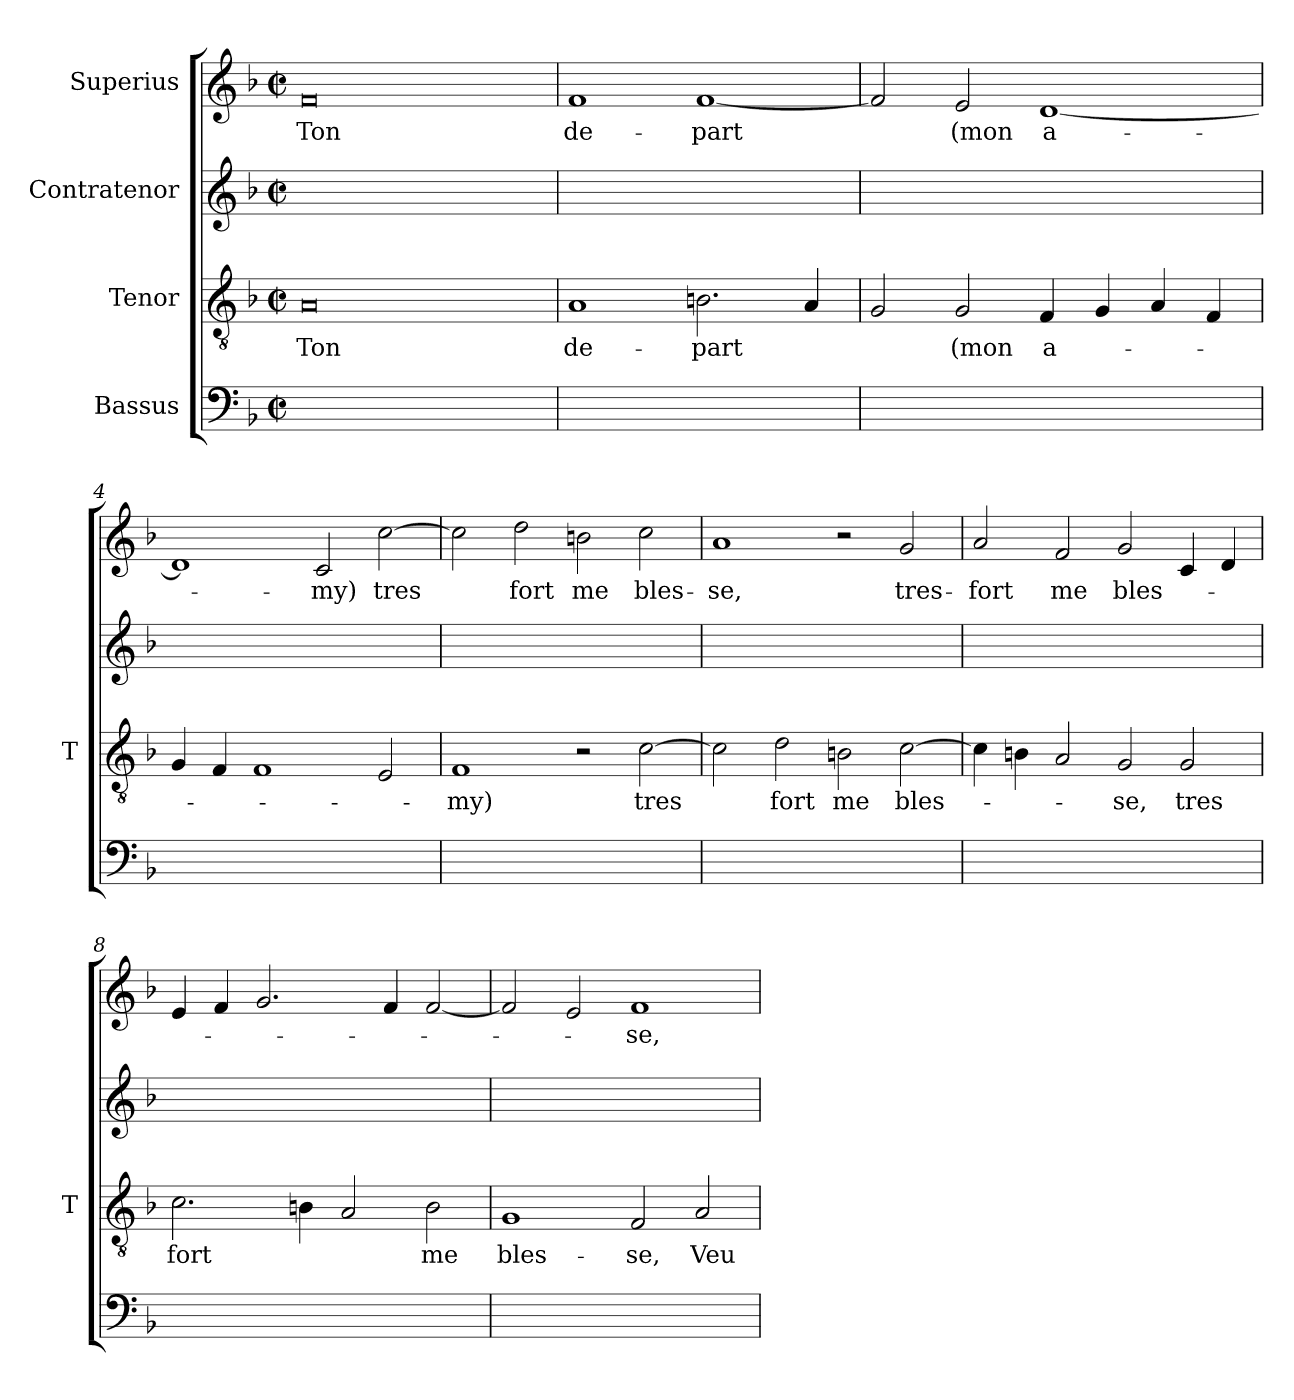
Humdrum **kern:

**kern	**kern	**text	**kern	**kern	**text
*part4	*part3	*part3	*part2	*part1	*part1
*staff4	*staff3	*staff3	*staff2	*staff1	*staff1
*I"Bassus	*I"Tenor	*	*I"Contratenor	*I"Superius	*
*	*I'T	*	*	*	*
*clefF4	*clefGv2	*	*clefG2	*clefG2	*
*k[b-]	*k[b-]	*	*k[b-]	*k[b-]	*
*F:	*F:	*	*F:	*F:	*
*M2/2	*M2/2	*	*M2/2	*M2/2	*
*met(c|)	*met(c|)	*	*met(c|)	*met(c|)	*
=1	=1	=1	=1	=1	=1
1ryy	0A	-Ton	1ryy	0f	-Ton
1ryy	.	.	1ryy	.	.
=2	=2	=2	=2	=2	=2
1ryy	1A	de-	1ryy	1f	de-
1ryy	2.B	-part	1ryy	[1f	-part
.	4A	.	.	.	.
=3	=3	=3	=3	=3	=3
1ryy	2G	.	1ryy	2f]	.
.	2G	-(mon	.	2e	-(mon
1ryy	4F	a-	1ryy	[1d	a-
.	4G	.	.	.	.
.	4A	.	.	.	.
.	4F	.	.	.	.
=4	=4	=4	=4	=4	=4
1ryy	4G	.	1ryy	1d]	.
.	4F	.	.	.	.
.	1F	.	.	.	.
1ryy	.	.	1ryy	2c	-my)
.	2E	.	.	[2cc	-tres
=5	=5	=5	=5	=5	=5
1ryy	1F	-my)	1ryy	2cc]	.
.	.	.	.	2dd	-fort
1ryy	2r	.	1ryy	2b	-me
.	[2c	-tres	.	2cc	bles-
=6	=6	=6	=6	=6	=6
1ryy	2c]	.	1ryy	1a	-se,
.	2d	-fort	.	.	.
1ryy	2B	-me	1ryy	2r	.
.	[2c	bles-	.	2g	tres-
=7	=7	=7	=7	=7	=7
1ryy	4c]	.	1ryy	2a	-fort
.	4B	.	.	.	.
.	2A	.	.	2f	-me
1ryy	2G	-se,	1ryy	2g	bles-
.	2G	-tres	.	4c	.
.	.	.	.	4d	.
!!LO:PB:g=z
=8	=8	=8	=8	=8	=8
1ryy	2.c	-fort	1ryy	4e	.
.	.	.	.	4f	.
.	.	.	.	2.g	.
.	4B	.	.	.	.
1ryy	2A	.	1ryy	.	.
.	.	.	.	4f	.
.	2B	-me	.	[2f	.
=9	=9	=9	=9	=9	=9
1ryy	1G	bles-	1ryy	2f]	.
.	.	.	.	2e	.
1ryy	2F	-se,	1ryy	1f	-se,
.	2A	-Veu	.	.	.
=	=	=	=	=	=
*-	*-	*-	*-	*-	*-
